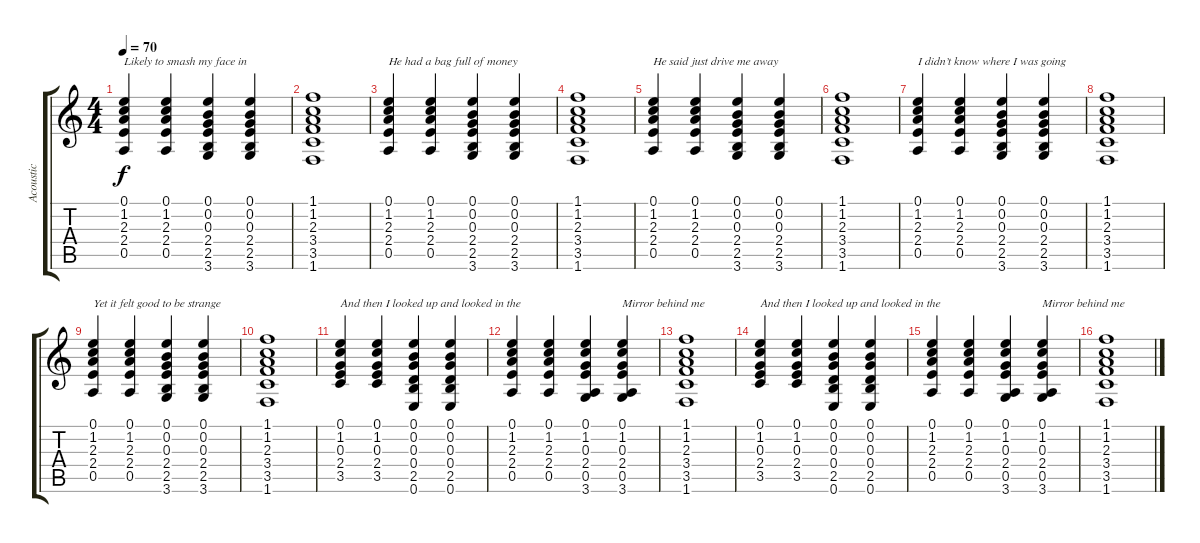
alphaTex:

\track ("Acoustic" "Acoustic") {instrument acousticguitarsteel}
\staff {score tabs}
\tuning (E4 B3 G3 D3 A2 E2) {hide}
\ts (4 4)
\tempo 70
\clef g2
\ks c
(0.1 1.2 2.3 2.4 0.5).4{txt "Likely to smash my face in" dy f} (0.1 1.2 2.3 2.4 0.5).4 (0.1 0.2 0.3 2.4 2.5 3.6).4 (0.1 0.2 0.3 2.4 2.5 3.6).4 |
(1.1 1.2 2.3 3.4 3.5 1.6).1 |
(0.1 1.2 2.3 2.4 0.5).4{txt "He had a bag full of money"} (0.1 1.2 2.3 2.4 0.5).4 (0.1 0.2 0.3 2.4 2.5 3.6).4 (0.1 0.2 0.3 2.4 2.5 3.6).4 |
(1.1 1.2 2.3 3.4 3.5 1.6).1 |
(0.1 1.2 2.3 2.4 0.5).4{txt "He said just drive me away"} (0.1 1.2 2.3 2.4 0.5).4 (0.1 0.2 0.3 2.4 2.5 3.6).4 (0.1 0.2 0.3 2.4 2.5 3.6).4 |
(1.1 1.2 2.3 3.4 3.5 1.6).1 |
(0.1 1.2 2.3 2.4 0.5).4{txt "I didn’t know where I was going"} (0.1 1.2 2.3 2.4 0.5).4 (0.1 0.2 0.3 2.4 2.5 3.6).4 (0.1 0.2 0.3 2.4 2.5 3.6).4 |
(1.1 1.2 2.3 3.4 3.5 1.6).1 |
(0.1 1.2 2.3 2.4 0.5).4{txt "Yet it felt good to be strange"} (0.1 1.2 2.3 2.4 0.5).4 (0.1 0.2 0.3 2.4 2.5 3.6).4 (0.1 0.2 0.3 2.4 2.5 3.6).4 |
(1.1 1.2 2.3 3.4 3.5 1.6).1 |
(0.1 1.2 0.3 2.4 3.5).4{txt "And then I looked up and looked in the "} (0.1 1.2 0.3 2.4 3.5).4 (0.1 0.2 0.3 0.4 2.5 0.6).4 (0.1 0.2 0.3 0.4 2.5 0.6).4 |
(0.1 1.2 2.3 2.4 0.5).4 (0.1 1.2 2.3 2.4 0.5).4 (0.1 1.2 0.3 2.4 0.5 3.6).4 (0.1 1.2 0.3 2.4 0.5 3.6).4{txt "Mirror behind me "} |
(1.1 1.2 2.3 3.4 3.5 1.6).1 |
(0.1 1.2 0.3 2.4 3.5).4{txt "And then I looked up and looked in the "} (0.1 1.2 0.3 2.4 3.5).4 (0.1 0.2 0.3 0.4 2.5 0.6).4 (0.1 0.2 0.3 0.4 2.5 0.6).4 |
(0.1 1.2 2.3 2.4 0.5).4 (0.1 1.2 2.3 2.4 0.5).4 (0.1 1.2 0.3 2.4 0.5 3.6).4 (0.1 1.2 0.3 2.4 0.5 3.6).4{txt "Mirror behind me "} |
(1.1 1.2 2.3 3.4 3.5 1.6).1
